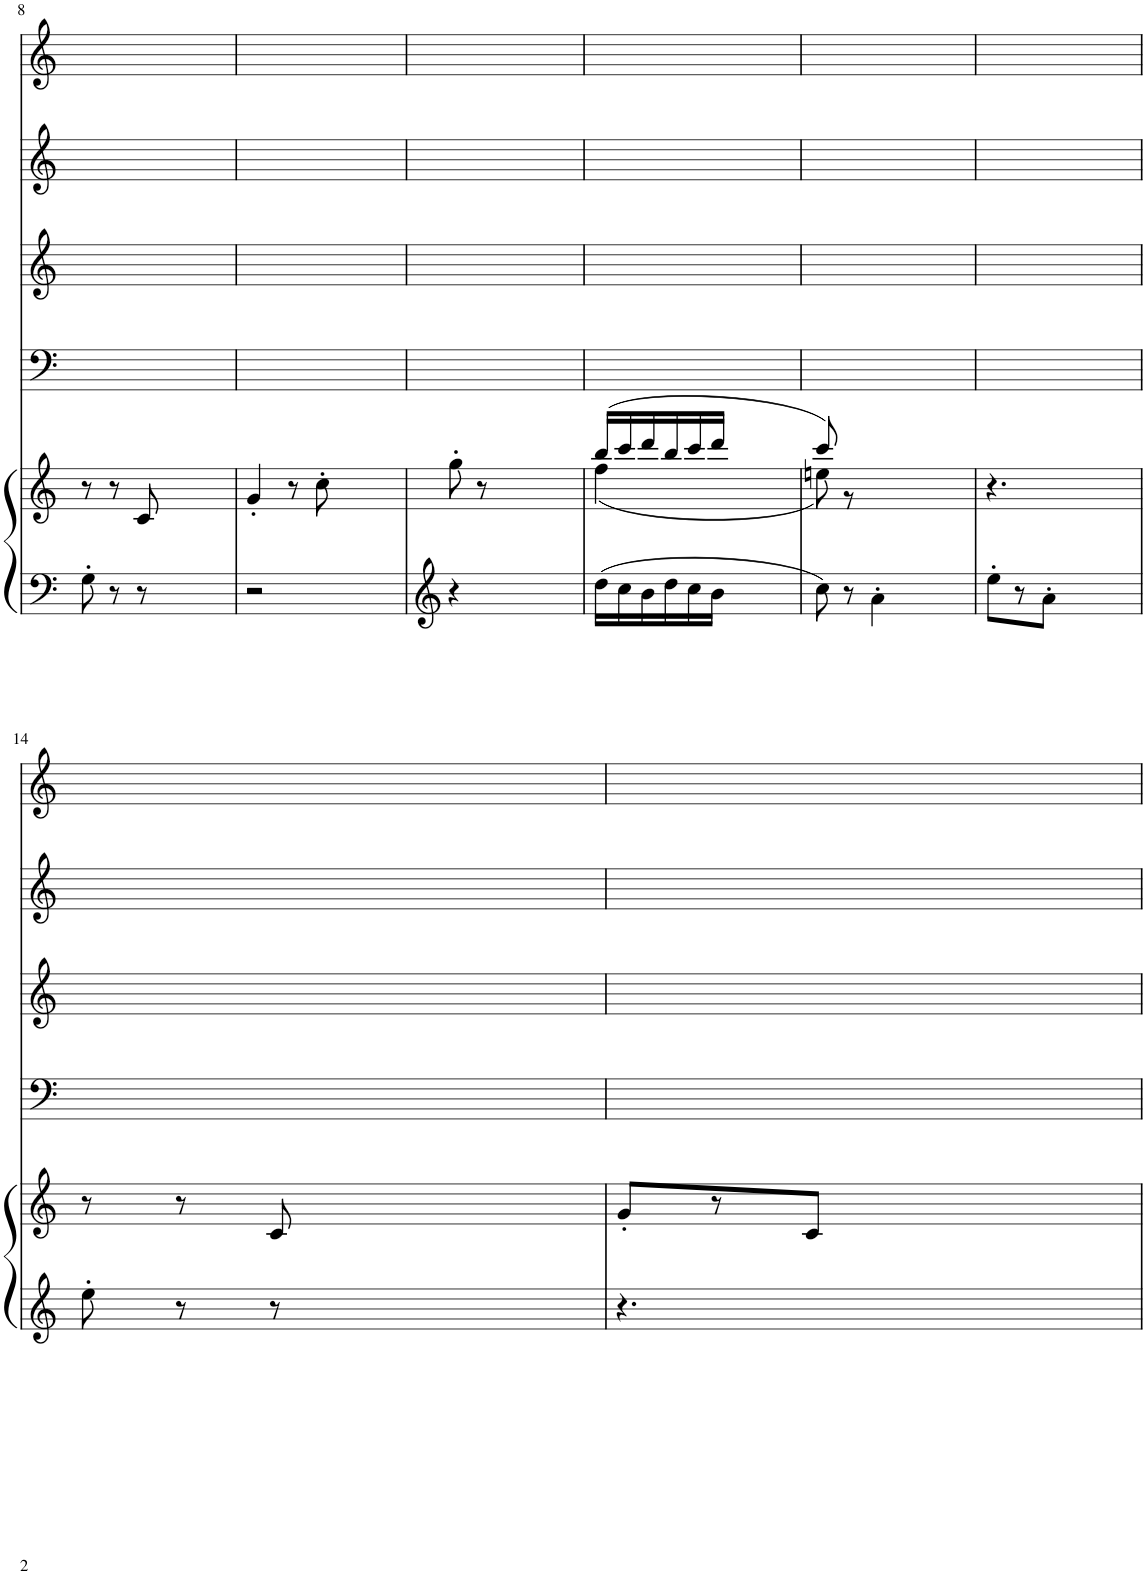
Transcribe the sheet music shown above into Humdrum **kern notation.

**kern	**kern	**kern	**kern	**kern	**kern
*part5	*part5	*part4	*part3	*part2	*part1
*staff6	*staff5	*staff4	*staff3	*staff2	*staff1
*I"Piano	*	*I"Voice	*I"Voice	*I"Voice	*I"Voice
*I'Pno	*	*I'V	*I'V	*I'V	*I'V
!!LO:PB:g=z
*clefF4	*clefG2	*clefF4	*clefG2	*clefG2	*clefG2
*k[]	*k[]	*k[]	*k[]	*k[]	*k[]
=8	=8	=8	=8	=8	=8
8G'\	8r	1ryy	1ryy	1ryy	1ryy
8r	8r	.	.	.	.
8r	8c/	.	.	.	.
2ryy	2ryy	.	.	.	.
8ryy	8ryy	.	.	.	.
=9	=9	=9	=9	=9	=9
2r	4g'/	1ryy	1ryy	1ryy	1ryy
.	8r	.	.	.	.
.	8cc'\	.	.	.	.
2ryy	2ryy	.	.	.	.
=10	=10	=10	=10	=10	=10
4r	8gg'\	1ryy	1ryy	1ryy	1ryy
.	8r	.	.	.	.
2.ryy	2.ryy	.	.	.	.
=11	=11	=11	=11	=11	=11
*	*^	*	*	*	*
16dd\LL	(>16bb/LL	(<4ff\	1ryy	1ryy	1ryy	1ryy
16cc\	16ccc/	.	.	.	.	.
16b\	16ddd/	.	.	.	.	.
16dd\	16bb/	.	.	.	.	.
16cc\	16ccc/	2.ryy	.	.	.	.
16b\JJ	16ddd/JJ	.	.	.	.	.
2ryy	2ryy	.	.	.	.	.
8ryy	8ryy	.	.	.	.	.
=12	=12	=12	=12	=12	=12	=12
8cc\	8ccc/)	8een\)	1ryy	1ryy	1ryy	1ryy
8r	2..ryy	8r	.	.	.	.
4a'\	.	2.ryy	.	.	.	.
2ryy	.	.	.	.	.	.
*	*v	*v	*	*	*	*
=13	=13	=13	=13	=13	=13
8ee'\L	4.r	1ryy	1ryy	1ryy	1ryy
8r	.	.	.	.	.
8a'\J	.	.	.	.	.
2ryy	2ryy	.	.	.	.
8ryy	8ryy	.	.	.	.
!!LO:LB:g=z
=14	=14	=14	=14	=14	=14
8ee'\	8r	1ryy	1ryy	1ryy	1ryy
8r	8r	.	.	.	.
8r	8c/	.	.	.	.
2ryy	2ryy	.	.	.	.
8ryy	8ryy	.	.	.	.
=15	=15	=15	=15	=15	=15
4.r	8g'/L	1ryy	1ryy	1ryy	1ryy
.	8r	.	.	.	.
.	8c/J	.	.	.	.
2ryy	2ryy	.	.	.	.
8ryy	8ryy	.	.	.	.
=	=	=	=	=	=
*-	*-	*-	*-	*-	*-
